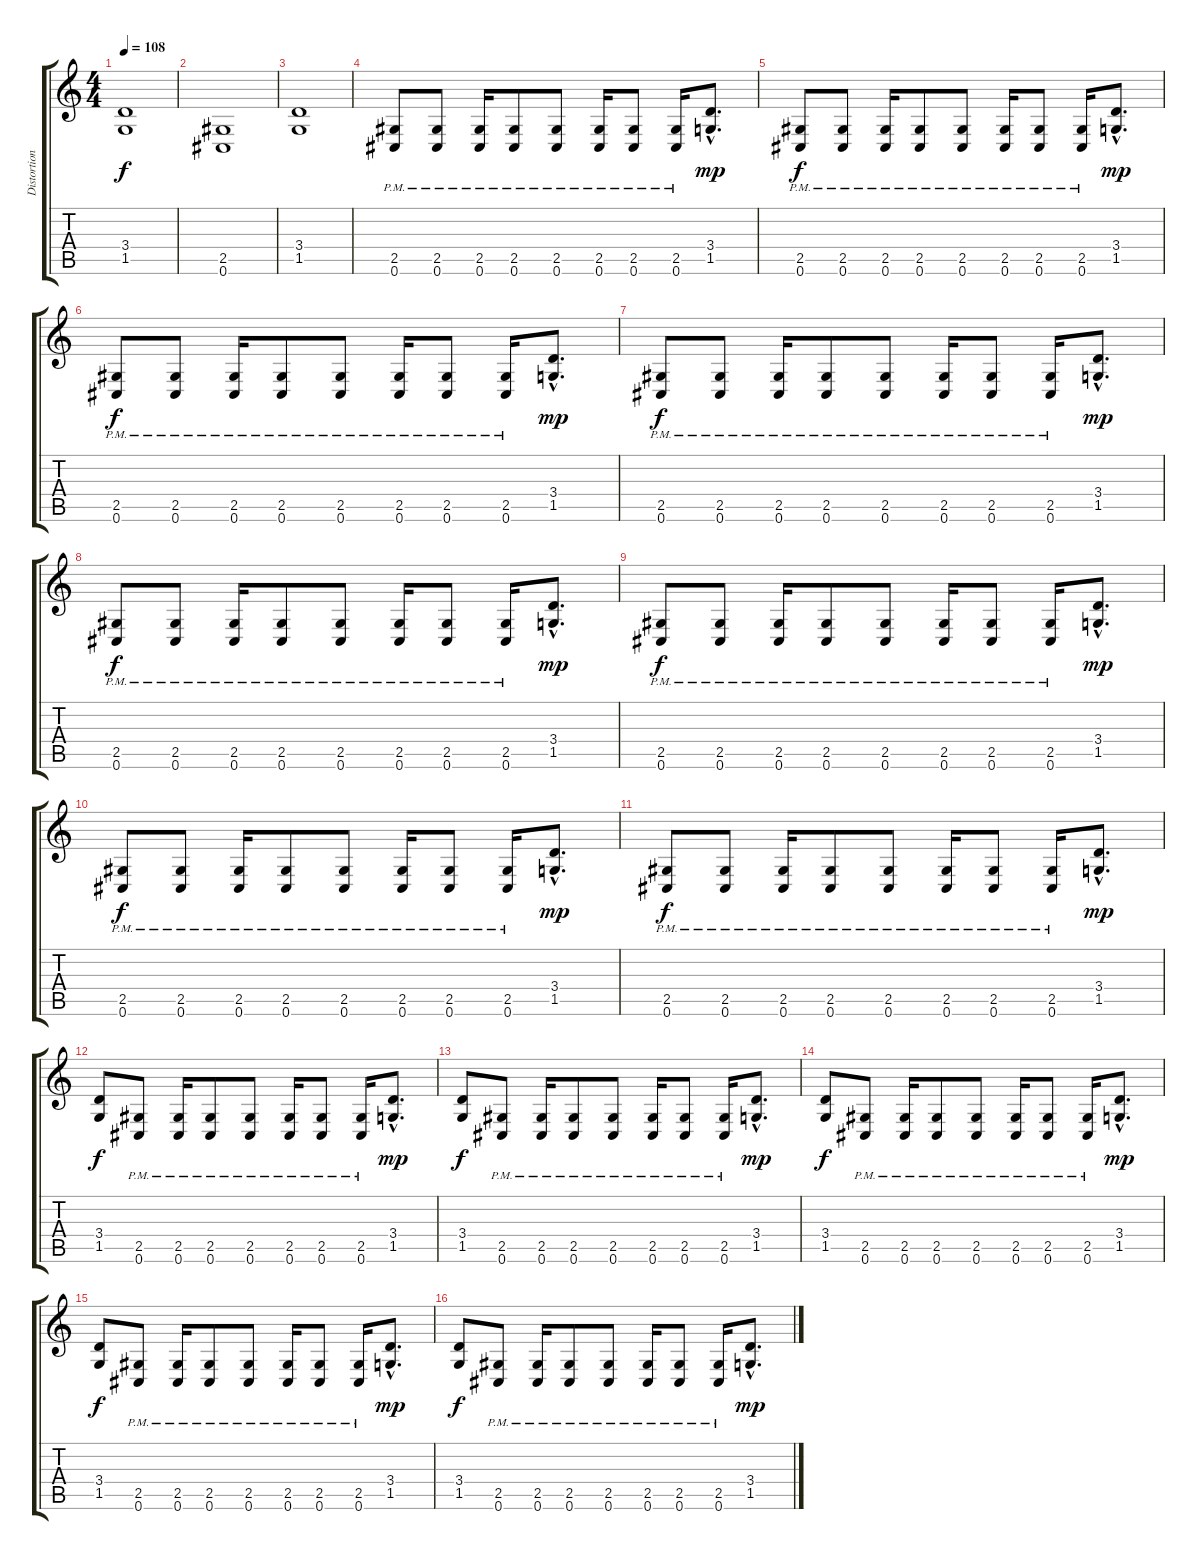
\track ("Distortion Guitar 2" "Distortion") {instrument distortionguitar}
\staff {score tabs}
\tuning (Db4 Ab3 E3 B2 Gb2 Db2) {hide}
\ts (4 4)
\tempo 108
\clef g2
\ks c
(3.4 1.5).1{dy f} |
(2.5 0.6).1 |
(3.4 1.5).1 |
(2.5{pm} 0.6{pm}).8 (2.5{pm} 0.6{pm}).8 (2.5{pm} 0.6{pm}).16 (2.5{pm} 0.6{pm}).8 (2.5{pm} 0.6{pm}).8 (2.5{pm} 0.6{pm}).16 (2.5{pm} 0.6{pm}).8 (2.5{pm} 0.6{pm}).16 (3.4{hac} 1.5{hac}).8{d dy mp} |
(2.5{pm} 0.6{pm}).8{dy f} (2.5{pm} 0.6{pm}).8 (2.5{pm} 0.6{pm}).16 (2.5{pm} 0.6{pm}).8 (2.5{pm} 0.6{pm}).8 (2.5{pm} 0.6{pm}).16 (2.5{pm} 0.6{pm}).8 (2.5{pm} 0.6{pm}).16 (3.4{hac} 1.5{hac}).8{d dy mp} |
(2.5{pm} 0.6{pm}).8{dy f} (2.5{pm} 0.6{pm}).8 (2.5{pm} 0.6{pm}).16 (2.5{pm} 0.6{pm}).8 (2.5{pm} 0.6{pm}).8 (2.5{pm} 0.6{pm}).16 (2.5{pm} 0.6{pm}).8 (2.5{pm} 0.6{pm}).16 (3.4{hac} 1.5{hac}).8{d dy mp} |
(2.5{pm} 0.6{pm}).8{dy f} (2.5{pm} 0.6{pm}).8 (2.5{pm} 0.6{pm}).16 (2.5{pm} 0.6{pm}).8 (2.5{pm} 0.6{pm}).8 (2.5{pm} 0.6{pm}).16 (2.5{pm} 0.6{pm}).8 (2.5{pm} 0.6{pm}).16 (3.4{hac} 1.5{hac}).8{d dy mp} |
(2.5{pm} 0.6{pm}).8{dy f} (2.5{pm} 0.6{pm}).8 (2.5{pm} 0.6{pm}).16 (2.5{pm} 0.6{pm}).8 (2.5{pm} 0.6{pm}).8 (2.5{pm} 0.6{pm}).16 (2.5{pm} 0.6{pm}).8 (2.5{pm} 0.6{pm}).16 (3.4{hac} 1.5{hac}).8{d dy mp} |
(2.5{pm} 0.6{pm}).8{dy f} (2.5{pm} 0.6{pm}).8 (2.5{pm} 0.6{pm}).16 (2.5{pm} 0.6{pm}).8 (2.5{pm} 0.6{pm}).8 (2.5{pm} 0.6{pm}).16 (2.5{pm} 0.6{pm}).8 (2.5{pm} 0.6{pm}).16 (3.4{hac} 1.5{hac}).8{d dy mp} |
(2.5{pm} 0.6{pm}).8{dy f} (2.5{pm} 0.6{pm}).8 (2.5{pm} 0.6{pm}).16 (2.5{pm} 0.6{pm}).8 (2.5{pm} 0.6{pm}).8 (2.5{pm} 0.6{pm}).16 (2.5{pm} 0.6{pm}).8 (2.5{pm} 0.6{pm}).16 (3.4{hac} 1.5{hac}).8{d dy mp} |
(2.5{pm} 0.6{pm}).8{dy f} (2.5{pm} 0.6{pm}).8 (2.5{pm} 0.6{pm}).16 (2.5{pm} 0.6{pm}).8 (2.5{pm} 0.6{pm}).8 (2.5{pm} 0.6{pm}).16 (2.5{pm} 0.6{pm}).8 (2.5{pm} 0.6{pm}).16 (3.4{hac} 1.5{hac}).8{d dy mp} |
(3.4 1.5).8{dy f} (2.5{pm} 0.6{pm}).8 (2.5{pm} 0.6{pm}).16 (2.5{pm} 0.6{pm}).8 (2.5{pm} 0.6{pm}).8 (2.5{pm} 0.6{pm}).16 (2.5{pm} 0.6{pm}).8 (2.5{pm} 0.6{pm}).16 (3.4{hac} 1.5{hac}).8{d dy mp} |
(3.4 1.5).8{dy f} (2.5{pm} 0.6{pm}).8 (2.5{pm} 0.6{pm}).16 (2.5{pm} 0.6{pm}).8 (2.5{pm} 0.6{pm}).8 (2.5{pm} 0.6{pm}).16 (2.5{pm} 0.6{pm}).8 (2.5{pm} 0.6{pm}).16 (3.4{hac} 1.5{hac}).8{d dy mp} |
(3.4 1.5).8{dy f} (2.5{pm} 0.6{pm}).8 (2.5{pm} 0.6{pm}).16 (2.5{pm} 0.6{pm}).8 (2.5{pm} 0.6{pm}).8 (2.5{pm} 0.6{pm}).16 (2.5{pm} 0.6{pm}).8 (2.5{pm} 0.6{pm}).16 (3.4{hac} 1.5{hac}).8{d dy mp} |
(3.4 1.5).8{dy f} (2.5{pm} 0.6{pm}).8 (2.5{pm} 0.6{pm}).16 (2.5{pm} 0.6{pm}).8 (2.5{pm} 0.6{pm}).8 (2.5{pm} 0.6{pm}).16 (2.5{pm} 0.6{pm}).8 (2.5{pm} 0.6{pm}).16 (3.4{hac} 1.5{hac}).8{d dy mp} |
(3.4 1.5).8{dy f} (2.5{pm} 0.6{pm}).8 (2.5{pm} 0.6{pm}).16 (2.5{pm} 0.6{pm}).8 (2.5{pm} 0.6{pm}).8 (2.5{pm} 0.6{pm}).16 (2.5{pm} 0.6{pm}).8 (2.5{pm} 0.6{pm}).16 (3.4{hac} 1.5{hac}).8{d dy mp}
